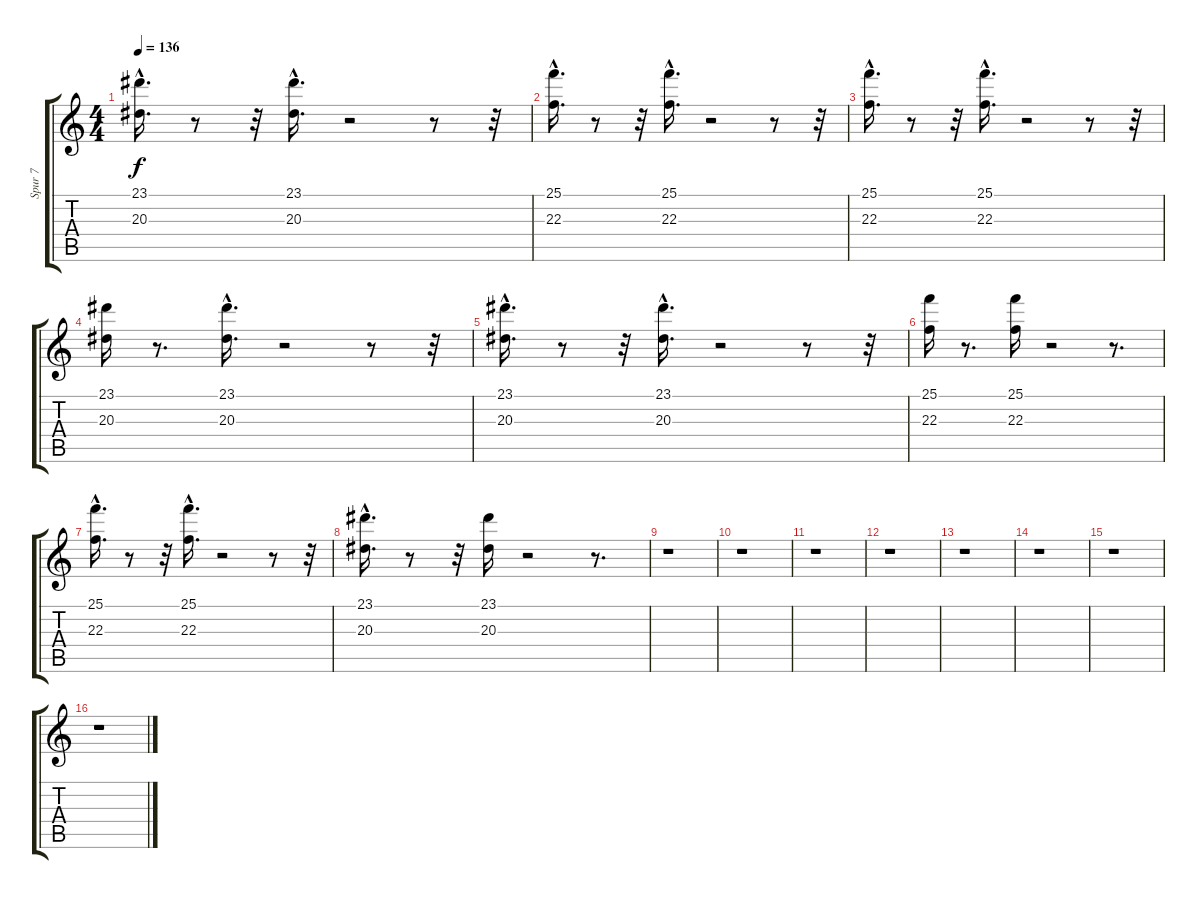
\track ("Spur 7" "Spur 7") {instrument stringensemble2}
\staff {score tabs}
\tuning (E4 B3 G3 D3 A2 E2) {hide}
\ts (4 4)
\tempo 136
\clef g2
\ks c
(23.1{hac} 20.3{hac}).16{d dy f} r.8 r.32 (23.1{hac} 20.3{hac}).16{d} r.2 r.8 r.32 |
(25.1{hac} 22.3{hac}).16{d} r.8 r.32 (25.1{hac} 22.3{hac}).16{d} r.2 r.8 r.32 |
(25.1 22.3{hac}).16{d} r.8 r.32 (25.1{hac} 22.3).16{d} r.2 r.8 r.32 |
(23.1 20.3).16 r.8{d} (23.1{hac} 20.3).16{d} r.2 r.8 r.32 |
(23.1 20.3{hac}).16{d} r.8 r.32 (23.1 20.3{hac}).16{d} r.2 r.8 r.32 |
(25.1 22.3).16 r.8{d} (25.1 22.3).16 r.2 r.8{d} |
(25.1 22.3{hac}).16{d} r.8 r.32 (25.1 22.3{hac}).16{d} r.2 r.8 r.32 |
(23.1 20.3{hac}).16{d} r.8 r.32 (23.1 20.3).16 r.2 r.8{d} |
r.1 |
r.1 |
r.1 |
r.1 |
r.1 |
r.1 |
r.1 |
r.1
